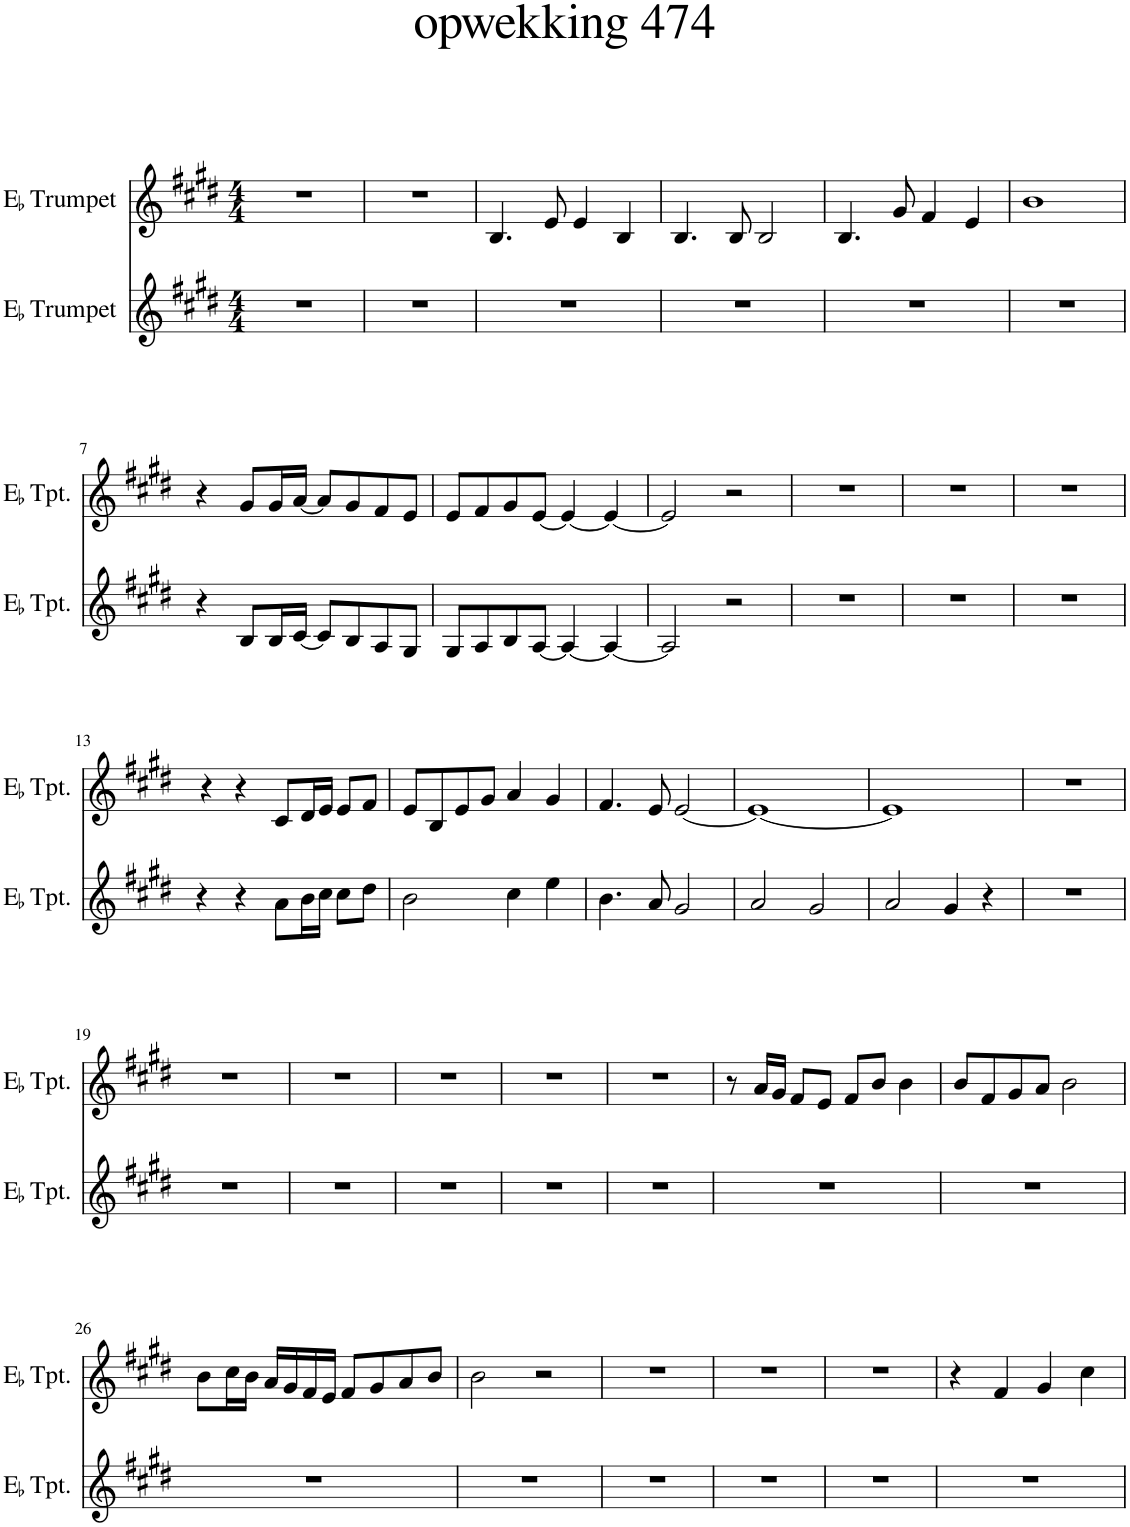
**kern	**kern
*part2	*part1
*staff2	*staff1
*I"EaccidentalFlat Trumpet	*I"EaccidentalFlat Trumpet
*I'EaccidentalFlat Tpt.	*I'EaccidentalFlat Tpt.
*clefG2	*clefG2
*Trd1c2	*Trd1c2
*k[f#c#g#d#]	*k[f#c#g#d#]
*M4/4	*M4/4
=1	=1
1r	1r
=2	=2
1r	1r
=3	=3
1r	4.B/
.	8e/
.	4e/
.	4B/
=4	=4
1r	4.B/
.	8B/
.	2B/
=5	=5
1r	4.B/
.	8g#/
.	4f#/
.	4e/
=6	=6
1r	1b
!!LO:LB:g=z
=7	=7
4r	4r
8B/L	8g#/L
16B/L	16g#/L
[16c#/JJ	[16a/JJ
8c#/L]	8a/L]
8B/	8g#/
8A/	8f#/
8G#/J	8e/J
=8	=8
8G#/L	8e/L
8A/	8f#/
8B/	8g#/
[8A/J	[8e/J
4A/_	4e/_
4A/_	4e/_
=9	=9
2A/]	2e/]
2r	2r
=10	=10
1r	1r
=11	=11
1r	1r
=12	=12
1r	1r
!!LO:LB:g=z
=13	=13
4r	4r
4r	4r
8a\L	8c#/L
16b\L	16d#/L
16cc#\JJ	16e/JJ
8cc#\L	8e/L
8dd#\J	8f#/J
=14	=14
2b\	8e/L
.	8B/
.	8e/
.	8g#/J
4cc#\	4a/
4ee\	4g#/
=15	=15
4.b\	4.f#/
8a/	8e/
2g#/	[2e/
=16	=16
2a/	1e_
2g#/	.
=17	=17
2a/	1e]
4g#/	.
4r	.
=18	=18
1r	1r
!!LO:LB:g=z
=19	=19
1r	1r
=20	=20
1r	1r
=21	=21
1r	1r
=22	=22
1r	1r
=23	=23
1r	1r
=24	=24
1r	8r
.	16a/LL
.	16g#/JJ
.	8f#/L
.	8e/J
.	8f#/L
.	8b/J
.	4b\
=25	=25
1r	8b/L
.	8f#/
.	8g#/
.	8a/J
.	2b\
!!LO:LB:g=z
=26	=26
1r	8b\L
.	16cc#\L
.	16b\JJ
.	16a/LL
.	16g#/
.	16f#/
.	16e/JJ
.	8f#/L
.	8g#/
.	8a/
.	8b/J
=27	=27
1r	2b\
.	2r
=28	=28
1r	1r
=29	=29
1r	1r
=30	=30
1r	1r
=31	=31
1r	4r
.	4f#/
.	4g#/
.	4cc#\
=	=
*-	*-
